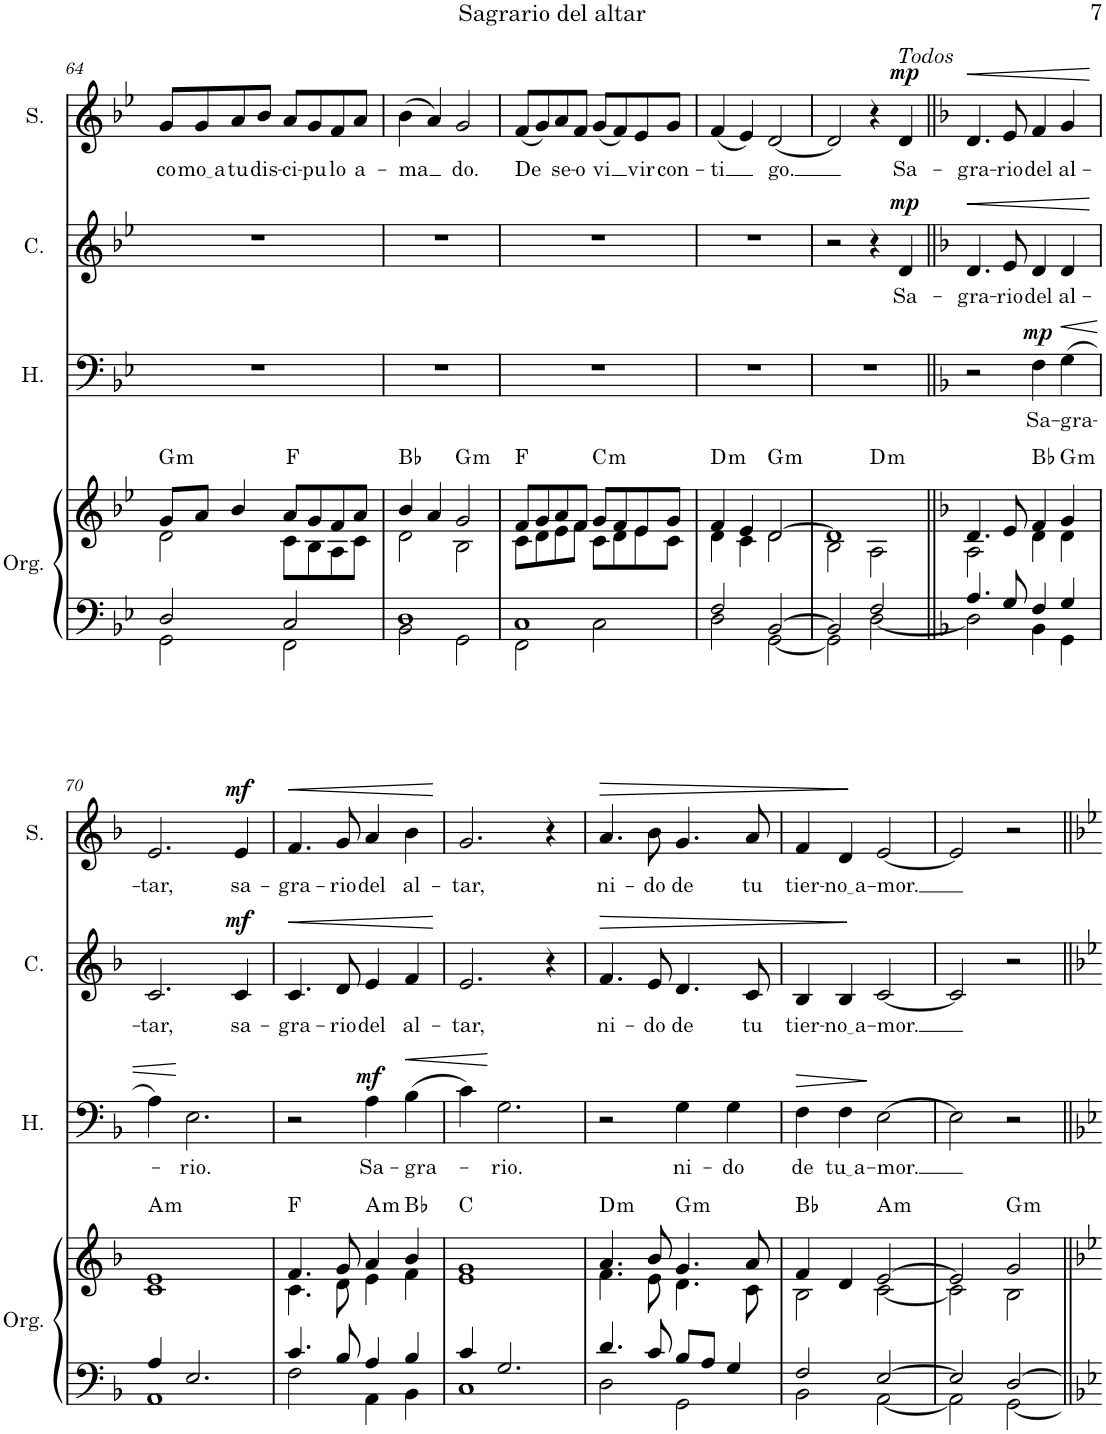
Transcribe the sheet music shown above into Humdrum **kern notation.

**kern	**kern	**harte	**kern	**text	**dynam	**kern	**text	**dynam	**kern	**text	**dynam
*part4	*part4	*part4	*part3	*part3	*part3	*part2	*part2	*part2	*part1	*part1	*part1
*staff5	*staff4	*	*staff3	*staff3	*staff3	*staff2	*staff2	*staff2	*staff1	*staff1	*staff1
*I"Órgano	*	*	*I"Hombres	*	*	*I"Contralto	*	*	*I"Soprano	*	*
*	*	*	*I'H.	*	*	*I'C.	*	*	*I'S.	*	*
!!LO:PB:g=z
*clefF4	*clefG2	*	*clefF4	*	*	*clefG2	*	*	*clefG2	*	*
*k[b-e-]	*k[b-e-]	*	*k[b-e-]	*	*	*k[b-e-]	*	*	*k[b-e-]	*	*
*M4/4	*M4/4	*	*M4/4	*	*	*M4/4	*	*	*M4/4	*	*
*met(c)	*met(c)	*	*met(c)	*	*	*met(c)	*	*	*met(c)	*	*
=64	=64	=64	=64	=64	=64	=64	=64	=64	=64	=64	=64
*^	*^	*	*	*	*	*	*	*	*	*	*
!	!	!	!	!LO:H:kt=m	!	!	!	!	!	!	!	!LO:LY:b	!
2D/	2GG\	8g/L	2d\	G:min	1r	.	.	1r	.	.	8g/L	co	.
!	!	!	!	!	!	!	!	!	!	!	!	!LO:LY:b	!
.	.	8a/J	.	.	.	.	.	.	.	.	8g/	mo a	.
!	!	!	!	!	!	!	!	!	!	!	!	!LO:LY:b	!
.	.	4b-/	.	.	.	.	.	.	.	.	8a/	tu	.
!	!	!	!	!	!	!	!	!	!	!	!	!LO:LY:b	!
.	.	.	.	.	.	.	.	.	.	.	8b-/J	dis-	.
!	!	!	!	!	!	!	!	!	!	!	!	!LO:LY:b	!
2C/	2FF\	8a/L	8c\L	F:maj	.	.	.	.	.	.	8a/L	-ci-	.
!	!	!	!	!	!	!	!	!	!	!	!	!LO:LY:b	!
.	.	8g/	8B-\	.	.	.	.	.	.	.	8g/	-pu	.
!	!	!	!	!	!	!	!	!	!	!	!	!LO:LY:b	!
.	.	8f/	8A\	.	.	.	.	.	.	.	8f/	lo	.
!	!	!	!	!	!	!	!	!	!	!	!	!LO:LY:b	!
.	.	8a/J	8c\J	.	.	.	.	.	.	.	8a/J	a-	.
=65	=65	=65	=65	=65	=65	=65	=65	=65	=65	=65	=65	=65	=65
!	!	!	!	!	!	!	!	!	!	!	!	!LO:LY:b	!
1D	2BB-\	4b-/	2d\	Bb:maj	1r	.	.	1r	.	.	(4b-\	-ma	.
.	.	4a/	.	.	.	.	.	.	.	.	4a/)	.	.
!	!	!	!	!LO:H:kt=m	!	!	!	!	!	!	!	!LO:LY:b	!
.	2GG\	2g/	2B-\	G:min	.	.	.	.	.	.	2g/	do.	.
=66	=66	=66	=66	=66	=66	=66	=66	=66	=66	=66	=66	=66	=66
!	!	!	!	!	!	!	!	!	!	!	!	!LO:LY:b	!
1C	2FF\	8f/L	8c\L	F:maj	1r	.	.	1r	.	.	(8f/L	-De	.
.	.	8g/	8d\	.	.	.	.	.	.	.	8g/)	.	.
!	!	!	!	!	!	!	!	!	!	!	!	!LO:LY:b	!
.	.	8a/	8e-\	.	.	.	.	.	.	.	8a/	se-	.
!	!	!	!	!	!	!	!	!	!	!	!	!LO:LY:b	!
.	.	8f/J	8f\J	.	.	.	.	.	.	.	8f/J	-o	.
!	!	!	!	!LO:H:kt=m	!	!	!	!	!	!	!	!LO:LY:b	!
.	2C\	8g/L	8c\L	C:min	.	.	.	.	.	.	(8g/L	-vi	.
.	.	8f/	8d\	.	.	.	.	.	.	.	8f/)	.	.
!	!	!	!	!	!	!	!	!	!	!	!	!LO:LY:b	!
.	.	8e-/	8e-\	.	.	.	.	.	.	.	8e-/	vir	.
!	!	!	!	!	!	!	!	!	!	!	!	!LO:LY:b	!
.	.	8g/J	8c\J	.	.	.	.	.	.	.	8g/J	con-	.
=67	=67	=67	=67	=67	=67	=67	=67	=67	=67	=67	=67	=67	=67
!	!	!	!	!LO:H:kt=m	!	!	!	!	!	!	!	!LO:LY:b	!
2F/	2D\	4f/	4d\	D:min	1r	.	.	1r	.	.	(4f/	-ti	.
.	.	4e-/	4c\	.	.	.	.	.	.	.	4e-/)	.	.
!	!	!	!	!LO:H:kt=m	!	!	!	!	!	!	!	!LO:LY:b	!
[2BB-/	[2GG\	[2d/	2d\	G:min	.	.	.	.	.	.	[2d/	go.	.
=68	=68	=68	=68	=68	=68	=68	=68	=68	=68	=68	=68	=68	=68
2BB-/]	2GG\]	1d]	2B-\	.	1r	.	.	2r	.	.	2d/]	.	.
!	!	!	!	!LO:H:kt=m	!	!	!	!	!	!	!	!	!
2F/	[2D\	.	2A\	D:min	.	.	.	4r	.	.	4r	.	.
!	!	!	!	!	!	!	!	!	!	!	!LO:TX:a:i:t=Todos	!	!
!	!	!	!	!	!	!	!	!	!LO:LY:b	!LO:DY:a	!	!LO:LY:b	!LO:DY:a
.	.	.	.	.	.	.	.	4d/	Sa-	mp	4d/	Sa-	mp
=69||	=69||	=69||	=69||	=69||	=69||	=69||	=69||	=69||	=69||	=69||	=69||	=69||	=69||
*k[b-]	*	*k[b-]	*	*	*k[b-]	*	*	*k[b-]	*	*	*k[b-]	*	*
!	!	!	!	!	!	!	!	!	!LO:LY:b	!LO:HP:b	!	!LO:LY:b	!LO:HP:b
4.A/	2D\]	4.d/	2A\	.	2r	.	.	4.d/	-gra-	<	4.d/	-gra-	<
!	!	!	!	!	!	!	!	!	!LO:LY:b	!	!	!LO:LY:b	!
8G/	.	8e/	.	.	.	.	.	8e/	-rio	.	8e/	-rio	.
!	!	!	!	!	!	!LO:LY:b	!LO:DY:a	!	!LO:LY:b	!	!	!LO:LY:b	!
4F/	4BB-\	4f/	4d\	Bb:maj	4F\	Sa-	mp	4d/	del	.	4f/	del	.
!	!	!	!	!LO:H:kt=m	!	!LO:LY:b	!LO:HP:b	!	!LO:LY:b	!	!	!LO:LY:b	!
4G/	4GG\	4g/	4d\	G:min	(4G\	-gra-	<	4d/	al-	.	4g/	al-	.
*v	*v	*	*	*	*	*	*	*	*	*	*	*	*
*	*v	*v	*	*	*	*	*	*	*	*	*	*
.	.	.	.	.	.	.	.	[	.	.	[
!!LO:LB:g=z
=70	=70	=70	=70	=70	=70	=70	=70	=70	=70	=70	=70
*^	*^	*	*	*	*	*	*	*	*	*	*
!	!	!	!	!LO:H:kt=m	!	!	!	!	!LO:LY:b	!	!	!LO:LY:b	!
4A/	1AA	1e	1c	A:min	4A\)	.	.	2.c/	-tar,	.	2.e/	-tar,	.
!	!	!	!	!	!	!LO:LY:b	!	!	!	!	!	!	!
2.E/	.	.	.	.	2.E\	-rio.	[	.	.	.	.	.	.
!	!	!	!	!	!	!	!	!	!LO:LY:b	!LO:DY:a	!	!LO:LY:b	!LO:DY:a
.	.	.	.	.	.	.	.	4c/	sa-	mf	4e/	sa-	mf
=71	=71	=71	=71	=71	=71	=71	=71	=71	=71	=71	=71	=71	=71
!	!	!	!	!	!	!	!	!	!LO:LY:b	!LO:HP:b	!	!LO:LY:b	!LO:HP:b
4.c/	2F\	4.f/	4.c\	F:maj	2r	.	.	4.c/	-gra-	<	4.f/	-gra-	<
!	!	!	!	!	!	!	!	!	!LO:LY:b	!	!	!LO:LY:b	!
8B-/	.	8g/	8d\	.	.	.	.	8d/	-rio	.	8g/	-rio	.
!	!	!	!	!LO:H:kt=m	!	!LO:LY:b	!LO:DY:a	!	!LO:LY:b	!	!	!LO:LY:b	!
4A/	4AA\	4a/	4e\	A:min	4A\	Sa-	mf	4e/	del	.	4a/	del	.
!	!	!	!	!	!	!LO:LY:b	!LO:HP:b	!	!LO:LY:b	!	!	!LO:LY:b	!
4B-/	4BB-\	4b-/	4f\	Bb:maj	(4B-\	-gra-	<	4f/	al-	.	4b-\	al-	.
*v	*v	*	*	*	*	*	*	*	*	*	*	*	*
*	*v	*v	*	*	*	*	*	*	*	*	*	*
.	.	.	.	.	.	.	.	[	.	.	[
=72	=72	=72	=72	=72	=72	=72	=72	=72	=72	=72	=72
*^	*^	*	*	*	*	*	*	*	*	*	*
!	!	!	!	!	!	!	!	!	!LO:LY:b	!	!	!LO:LY:b	!
4c/	1C	1g	1e	C:maj	4c\)	.	.	2.e/	-tar,	.	2.g/	-tar,	.
!	!	!	!	!	!	!LO:LY:b	!	!	!	!	!	!	!
2.G/	.	.	.	.	2.G\	-rio.	[	.	.	.	.	.	.
.	.	.	.	.	.	.	.	4r	.	.	4r	.	.
=73	=73	=73	=73	=73	=73	=73	=73	=73	=73	=73	=73	=73	=73
!	!	!	!	!LO:H:kt=m	!	!	!	!	!LO:LY:b	!LO:HP:b	!	!LO:LY:b	!LO:HP:b
4.d/	2D\	4.a/	4.f\	D:min	2r	.	.	4.f/	ni-	>	4.a/	ni-	>
!	!	!	!	!	!	!	!	!	!LO:LY:b	!	!	!LO:LY:b	!
8c/	.	8b-/	8e\	.	.	.	.	8e/	-do	.	8b-\	-do	.
!	!	!	!	!LO:H:kt=m	!	!LO:LY:b	!	!	!LO:LY:b	!	!	!LO:LY:b	!
8B-/L	2GG\	4.g/	4.d\	G:min	4G\	ni-	.	4.d/	de	.	4.g/	de	.
8A/J	.	.	.	.	.	.	.	.	.	.	.	.	.
!	!	!	!	!	!	!LO:LY:b	!	!	!	!	!	!	!
4G/	.	.	.	.	4G\	-do	.	.	.	.	.	.	.
!	!	!	!	!	!	!	!	!	!LO:LY:b	!	!	!LO:LY:b	!
.	.	8a/	8c\	.	.	.	.	8c/	tu	.	8a/	tu	.
=74	=74	=74	=74	=74	=74	=74	=74	=74	=74	=74	=74	=74	=74
!	!	!	!	!	!	!LO:LY:b	!LO:HP:b	!	!LO:LY:b	!	!	!LO:LY:b	!
2F/	2BB-\	4f/	2B-\	Bb:maj	4F\	de	>	4B-/	tier-	.	4f/	tier-	.
!	!	!	!	!	!	!LO:LY:b	!	!	!LO:LY:b	!	!	!LO:LY:b	!
.	.	4d/	.	.	4F\	tu a	.	4B-/	no a	.	4d/	no a	.
!	!	!	!	!LO:H:kt=m	!	!LO:LY:b	!	!	!LO:LY:b	!	!	!LO:LY:b	!
[2E/	[2AA\	[2e/	[2c\	A:min	[2E\	-mor.	]	[2c/	-mor.	]	[2e/	-mor.	]
=75	=75	=75	=75	=75	=75	=75	=75	=75	=75	=75	=75	=75	=75
2E/]	2AA\]	2e/]	2c\]	.	2E\]	.	.	2c/]	.	.	2e/]	.	.
!	!	!	!	!LO:H:kt=m	!	!	!	!	!	!	!	!	!
[2D/	[2GG\	2g/	2B-\	G:min	2r	.	.	2r	.	.	2r	.	.
*v	*v	*	*	*	*	*	*	*	*	*	*	*	*
*	*v	*v	*	*	*	*	*	*	*	*	*	*
=||	=||	=||	=||	=||	=||	=||	=||	=||	=||	=||	=||
*-	*-	*-	*-	*-	*-	*-	*-	*-	*-	*-	*-
